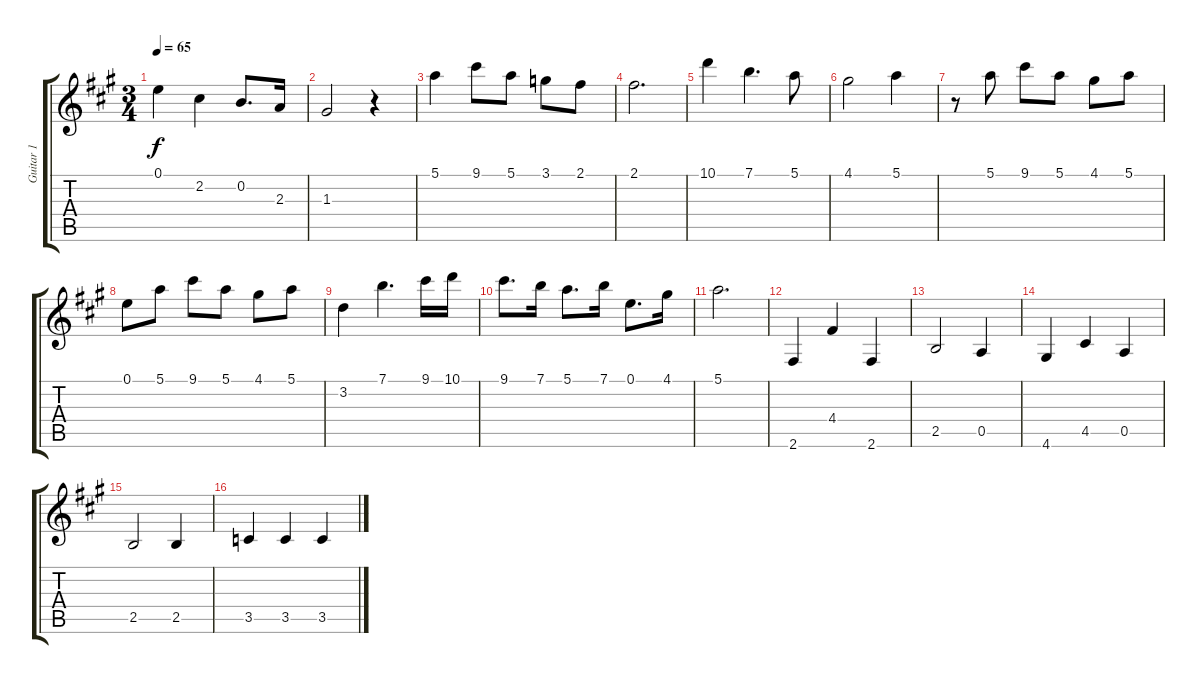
\track ("Guitar 1" "Guitar 1") {instrument acousticguitarnylon}
\staff {score tabs}
\tuning (E4 B3 G3 D3 A2 E2) {hide}
\ts (3 4)
\tempo 65
\clef g2
\ks a
0.1.4{dy f} 2.2.4 0.2.8{d} 2.3.16 |
1.3.2 r.4 |
5.1.4 9.1.8 5.1.8 3.1.8 2.1.8 |
2.1.2{d} |
10.1.4 7.1.4{d} 5.1.8 |
4.1.2 5.1.4 |
r.8 5.1.8 9.1.8 5.1.8 4.1.8 5.1.8 |
0.1.8 5.1.8 9.1.8 5.1.8 4.1.8 5.1.8 |
3.2.4 7.1.4{d} 9.1.16 10.1.16 |
9.1.8{d} 7.1.16 5.1.8{d} 7.1.16 0.1.8{d} 4.1.16 |
5.1.2{d} |
2.6.4 4.4.4 2.6.4 |
2.5.2 0.5.4 |
4.6.4 4.5.4 0.5.4 |
2.5.2 2.5.4 |
3.5.4 3.5.4 3.5.4
